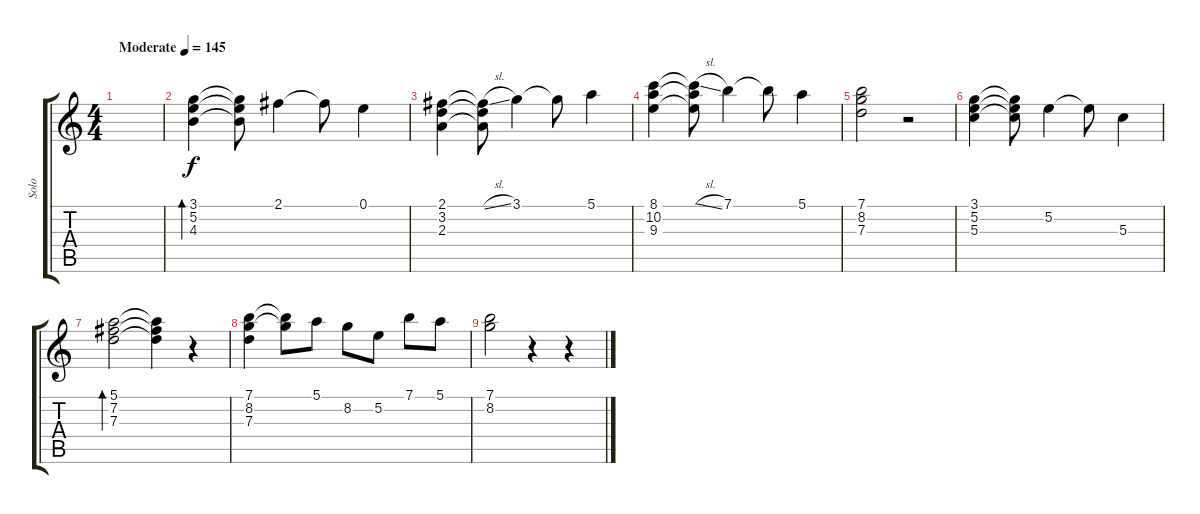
\track ("Solo" "Solo") {instrument overdrivenguitar}
\staff {score tabs}
\tuning (E4 B3 G3 D3 A2 E2) {hide}
\ts (4 4)
\tempo (145 "Moderate")
\clef g2
\ks c
|
(3.1 5.2 4.3).4{bd 480} (3.1{t} 5.2{t} 4.3{t}).8 2.1.4 2.1{t}.8 0.1.4 |
(2.1 3.2 2.3).4 (2.1{sl t} 3.2{t} 2.3{t}).8 3.1.4 3.1{t}.8 5.1.4 |
(8.1 10.2 9.3).4 (8.1{sl t} 10.2{t} 9.3{t}).8 7.1.4 7.1{t}.8 5.1.4 |
(7.1 8.2 7.3).2 r.2 |
(3.1 5.2 5.3).4 (3.1{t} 5.2{t} 5.3{t}).8 5.2.4 5.2{t}.8 5.3.4 |
(5.1 7.2 7.3).2{bd 480} (5.1{t} 7.2{t} 7.3{t}).4 r.4 |
(7.1 8.2 7.3).4 (7.1{t} 8.2{t}).8 5.1.8 8.2.8 5.2.8 7.1.8 5.1.8 |
(7.1 8.2).2 r.4 r.4
